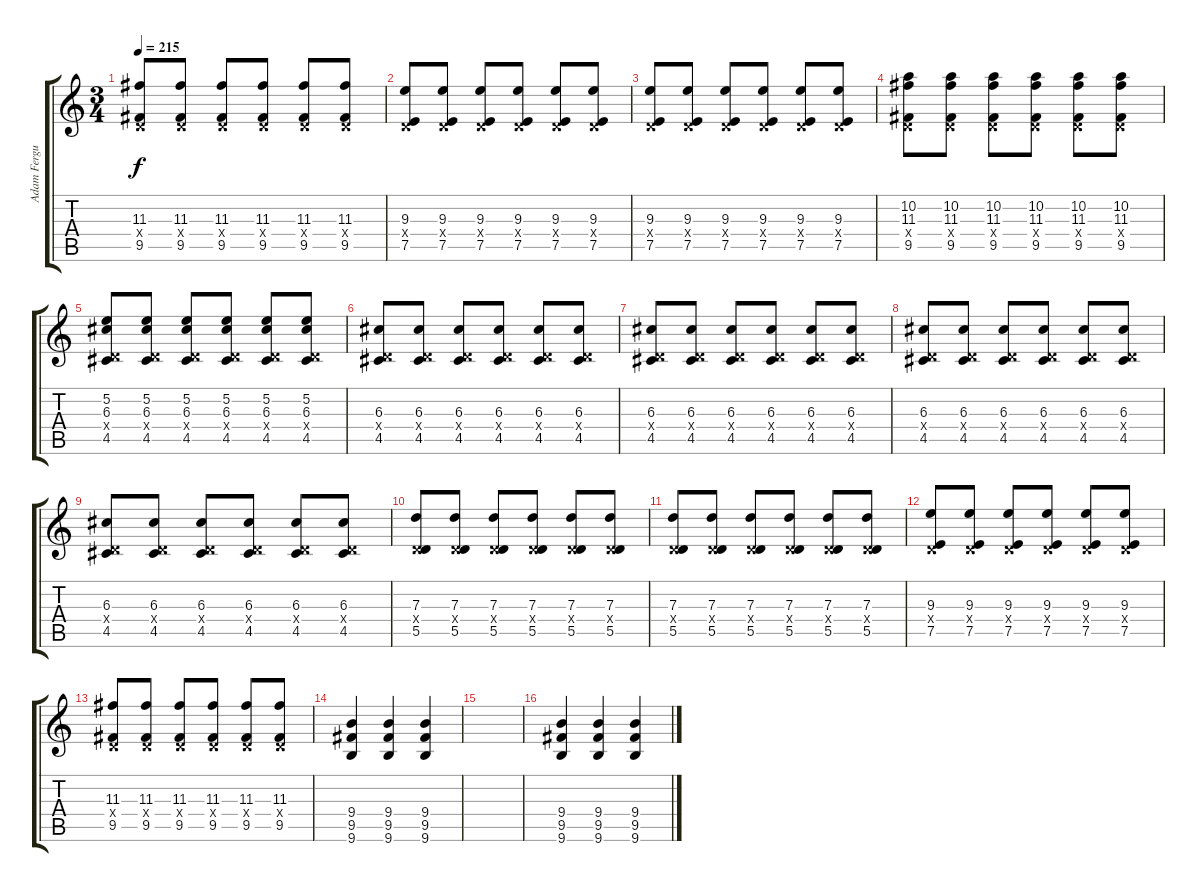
\track ("Adam Ferguson - Guitar" "Adam Fergu") {instrument distortionguitar}
\staff {score tabs}
\tuning (E4 B3 G3 D3 A2 D2) {hide}
\ts (3 4)
\tempo 215
\clef g2
\ks c
(11.3 0.4{x} 9.5).8{dy f} (11.3 0.4{x} 9.5).8 (11.3 0.4{x} 9.5).8 (11.3 0.4{x} 9.5).8 (11.3 0.4{x} 9.5).8 (11.3 0.4{x} 9.5).8 |
(9.3 0.4{x} 7.5).8 (9.3 0.4{x} 7.5).8 (9.3 0.4{x} 7.5).8 (9.3 0.4{x} 7.5).8 (9.3 0.4{x} 7.5).8 (9.3 0.4{x} 7.5).8 |
(9.3 0.4{x} 7.5).8 (9.3 0.4{x} 7.5).8 (9.3 0.4{x} 7.5).8 (9.3 0.4{x} 7.5).8 (9.3 0.4{x} 7.5).8 (9.3 0.4{x} 7.5).8 |
(10.2 11.3 0.4{x} 9.5).8 (10.2 11.3 0.4{x} 9.5).8 (10.2 11.3 0.4{x} 9.5).8 (10.2 11.3 0.4{x} 9.5).8 (10.2 11.3 0.4{x} 9.5).8 (10.2 11.3 0.4{x} 9.5).8 |
(5.2 6.3 0.4{x} 4.5).8 (5.2 6.3 0.4{x} 4.5).8 (5.2 6.3 0.4{x} 4.5).8 (5.2 6.3 0.4{x} 4.5).8 (5.2 6.3 0.4{x} 4.5).8 (5.2 6.3 0.4{x} 4.5).8 |
(6.3 0.4{x} 4.5).8 (6.3 0.4{x} 4.5).8 (6.3 0.4{x} 4.5).8 (6.3 0.4{x} 4.5).8 (6.3 0.4{x} 4.5).8 (6.3 0.4{x} 4.5).8 |
(6.3 0.4{x} 4.5).8 (6.3 0.4{x} 4.5).8 (6.3 0.4{x} 4.5).8 (6.3 0.4{x} 4.5).8 (6.3 0.4{x} 4.5).8 (6.3 0.4{x} 4.5).8 |
(6.3 0.4{x} 4.5).8 (6.3 0.4{x} 4.5).8 (6.3 0.4{x} 4.5).8 (6.3 0.4{x} 4.5).8 (6.3 0.4{x} 4.5).8 (6.3 0.4{x} 4.5).8 |
(6.3 0.4{x} 4.5).8 (6.3 0.4{x} 4.5).8 (6.3 0.4{x} 4.5).8 (6.3 0.4{x} 4.5).8 (6.3 0.4{x} 4.5).8 (6.3 0.4{x} 4.5).8 |
(7.3 0.4{x} 5.5).8 (7.3 0.4{x} 5.5).8 (7.3 0.4{x} 5.5).8 (7.3 0.4{x} 5.5).8 (7.3 0.4{x} 5.5).8 (7.3 0.4{x} 5.5).8 |
(7.3 0.4{x} 5.5).8 (7.3 0.4{x} 5.5).8 (7.3 0.4{x} 5.5).8 (7.3 0.4{x} 5.5).8 (7.3 0.4{x} 5.5).8 (7.3 0.4{x} 5.5).8 |
(9.3 0.4{x} 7.5).8 (9.3 0.4{x} 7.5).8 (9.3 0.4{x} 7.5).8 (9.3 0.4{x} 7.5).8 (9.3 0.4{x} 7.5).8 (9.3 0.4{x} 7.5).8 |
(11.3 0.4{x} 9.5).8 (11.3 0.4{x} 9.5).8 (11.3 0.4{x} 9.5).8 (11.3 0.4{x} 9.5).8 (11.3 0.4{x} 9.5).8 (11.3 0.4{x} 9.5).8 |
(9.4 9.5 9.6).4 (9.4 9.5 9.6).4 (9.4 9.5 9.6).4 |
|
(9.4 9.5 9.6).4 (9.4 9.5 9.6).4 (9.4 9.5 9.6).4
